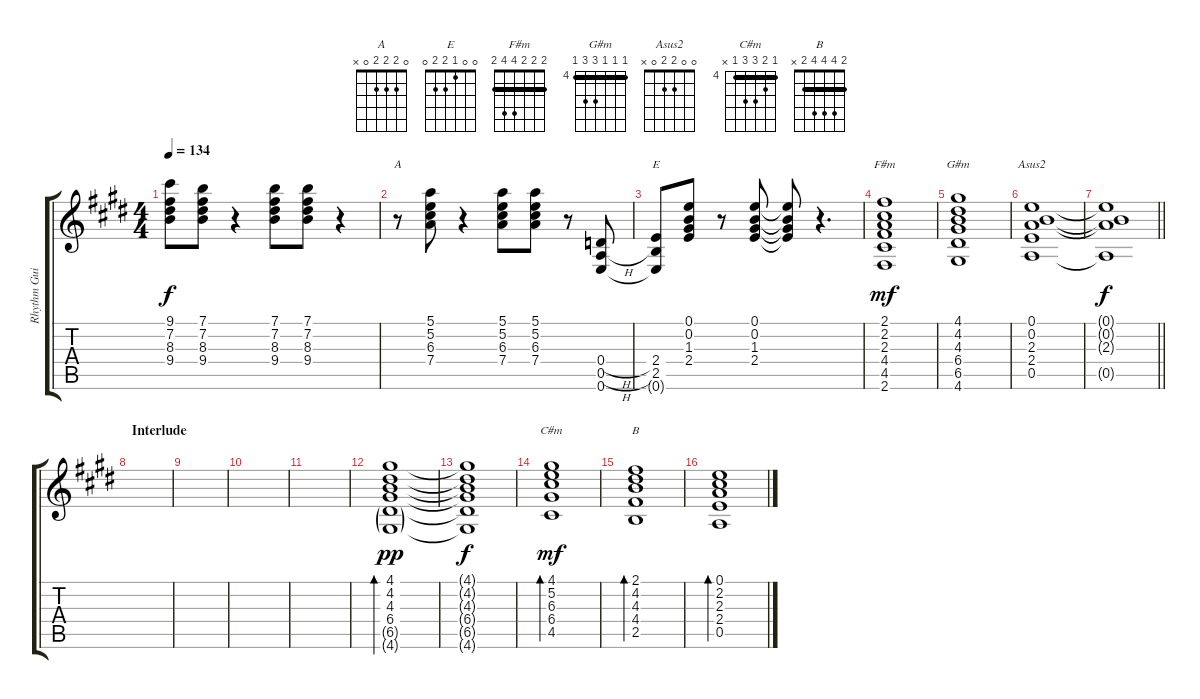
\track ("Rhythm Guitar 2" "Rhythm Gui") {instrument electricguitarjazz}
\staff {score tabs}
\tuning (E4 B3 G3 D3 A2 E2) {hide}
\chord ("A" 0 2 2 2 0 x)
\chord ("E" 0 0 1 2 2 0)
\chord ("F#m" 2 2 2 4 4 2) {barre 2}
\chord ("G#m" 4 4 4 6 6 4) {firstfret 4 barre 4}
\chord ("Asus2" 0 0 2 2 0 x)
\chord ("C#m" 4 5 6 6 4 x) {firstfret 4 barre 4}
\chord ("B" 2 4 4 4 2 x) {barre 2}
\ts (4 4)
\tempo 134
\clef g2
\ks e
(9.1{t} 7.2{t} 8.3{t} 9.4{t}).8{dy f} (7.1 7.2 8.3 9.4).8 r.4 (7.1 7.2 8.3 9.4).8 (7.1 7.2 8.3 9.4).8 r.4 |
r.8{ch "A"} (5.1 5.2 6.3 7.4).8 r.4 (5.1 5.2 6.3 7.4).8 (5.1 5.2 6.3 7.4).8 r.8 (0.4{h} 0.5{h} 0.6).8 |
(2.4 2.5 0.6{t}).8{ch "E"} (0.1 0.2 1.3 2.4).8 r.8 (0.1 0.2 1.3 2.4).8 (0.1{t} 0.2{t} 1.3{t} 2.4{t}).8 r.4{d} |
(2.1 2.2 2.3 4.4 4.5 2.6).1{ch "F#m" dy mf} |
(4.1 4.2 4.3 6.4 6.5 4.6).1{ch "G#m"} |
(0.1 0.2 2.3 2.4 0.5).1{ch "Asus2"} |
\barLineRight lightlight
(0.1{t} 0.2{t} 2.3{t} 0.5{t}).1{dy f} |
\section ("" "Interlude")
|
|
|
|
(4.1 4.2 4.3 6.4 6.5{g} 4.6{g}).1{bd 60 dy pp} |
(4.1{t} 4.2{t} 4.3{t} 6.4{t} 6.5{t} 4.6{t}).1{dy f} |
(4.1 5.2 6.3 6.4 4.5).1{bd 60 ch "C#m" dy mf} |
(2.1 4.2 4.3 4.4 2.5).1{bd 60 ch "B"} |
(0.1 2.2 2.3 2.4 0.5).1{bd 60}
